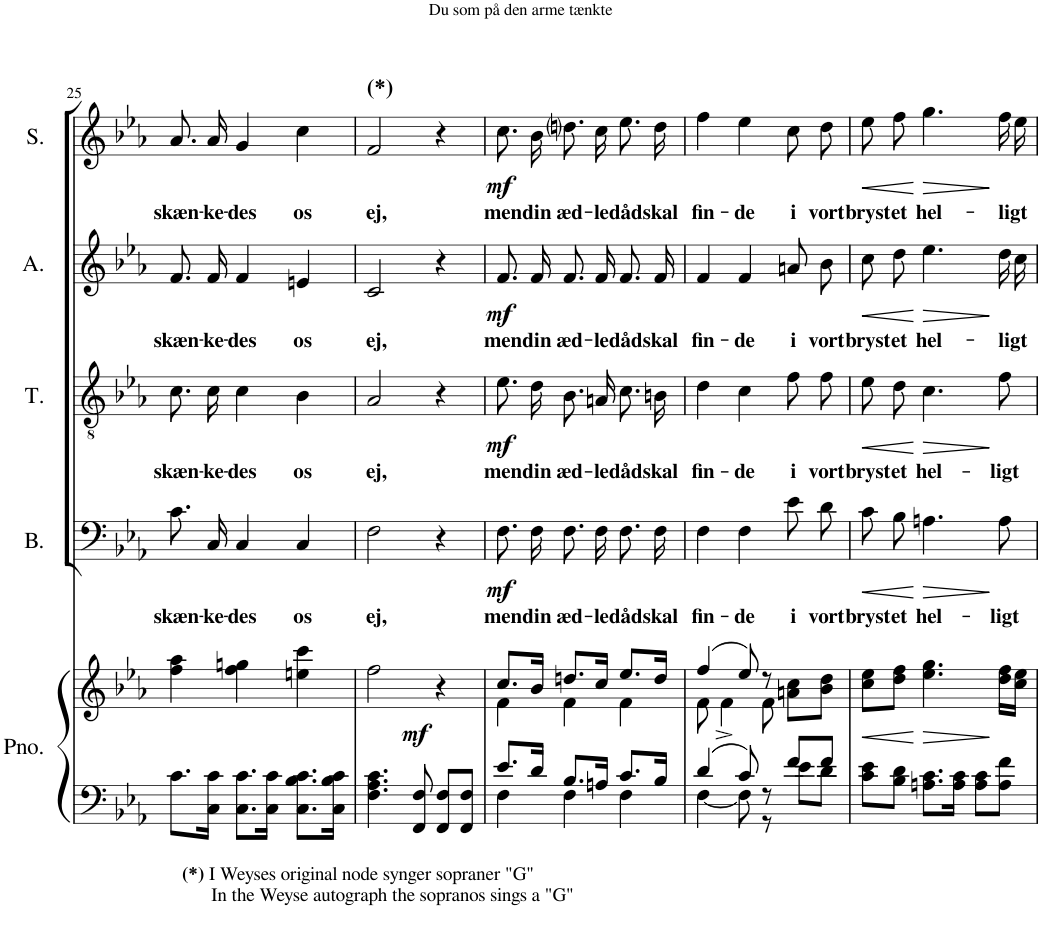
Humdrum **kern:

**kern	**kern	**dynam	**kern	**text	**dynam	**kern	**text	**dynam	**kern	**text	**dynam	**kern	**text	**dynam
*part5	*part5	*part5	*part4	*part4	*part4	*part3	*part3	*part3	*part2	*part2	*part2	*part1	*part1	*part1
*staff6	*staff5	*staff5/6	*staff4	*staff4	*staff4	*staff3	*staff3	*staff3	*staff2	*staff2	*staff2	*staff1	*staff1	*staff1
*I"Pianoforte	*	*	*I"Bassi	*	*	*I"Tenori	*	*	*I"Contralti	*	*	*I"Soprani	*	*
*I'Pno.	*	*	*I'B.	*	*	*I'T.	*	*	*	*	*	*I'S.	*	*
!!LO:PB:g=z
*clefF4	*clefG2	*	*clefF4	*	*	*clefGv2	*	*	*clefG2	*	*	*clefG2	*	*
*k[b-e-a-]	*k[b-e-a-]	*	*k[b-e-a-]	*	*	*k[b-e-a-]	*	*	*k[b-e-a-]	*	*	*k[b-e-a-]	*	*
*M3/4	*M3/4	*	*M3/4	*	*	*M3/4	*	*	*M3/4	*	*	*M3/4	*	*
=25	=25	=25	=25	=25	=25	=25	=25	=25	=25	=25	=25	=25	=25	=25
!	!	!	!	!LO:LY:b	!	!	!LO:LY:b	!	!	!LO:LY:b	!	!	!LO:LY:b	!
8.c\L	4ff\ 4aa-\	.	8.c\L	skæn-	.	8.c\L	skæn-	.	8.f/L	skæn-	.	8.a-/L	skæn-	.
!	!	!	!	!LO:LY:b	!	!	!LO:LY:b	!	!	!LO:LY:b	!	!	!LO:LY:b	!
16C\ 16c\Jk	.	.	16C\Jk	-ke-	.	16c\Jk	-ke-	.	16f/Jk	-ke-	.	16a-/Jk	-ke-	.
!	!	!	!	!LO:LY:b	!	!	!LO:LY:b	!	!	!LO:LY:b	!	!	!LO:LY:b	!
8.C\ 8.c\L	4ff\ 4ggn\	.	4C/	-des	.	4c\	-des	.	4f/	-des	.	4g/	-des	.
16C\ 16c\Jk	.	.	.	.	.	.	.	.	.	.	.	.	.	.
!	!	!	!	!LO:LY:b	!	!	!LO:LY:b	!	!	!LO:LY:b	!	!	!LO:LY:b	!
8.C\ 8.B-\ 8.c\L	4een\ 4ccc\	.	4C/	os	.	4B-\	os	.	4en/	os	.	4cc\	os	.
16C\ 16B-\ 16c\Jk	.	.	.	.	.	.	.	.	.	.	.	.	.	.
=26	=26	=26	=26	=26	=26	=26	=26	=26	=26	=26	=26	=26	=26	=26
!	!	!	!	!	!	!	!	!	!	!	!	!LO:TX:a:B:t=(*)	!	!
!LO:TX:b:B:t=(*)	!	!	!	!	!	!	!	!	!	!	!	!	!	!
!LO:TX:b:t=I Weyses original node synger sopraner "G"	!	!	!	!	!	!	!	!	!	!	!	!	!	!
!LO:TX:b:t=In the Weyse autograph the sopranos sings a "G"	!	!	!	!	!	!	!	!	!	!	!	!	!	!
!	!	!	!	!LO:LY:b	!	!	!LO:LY:b	!	!	!LO:LY:b	!	!	!LO:LY:b	!
*	*^	*	*	*	*	*	*	*	*	*	*	*	*	*
4.F\ 4.A-\ 4.c\	2ff\	4.ryy	.	2F\	ej,	.	2A-/	ej,	.	2c/	ej,	.	2f/	ej,	.
!	!	!	!LO:DY:b	!	!	!	!	!	!	!	!	!	!	!	!
8FF/ 8F/	.	4.ryy	mf	.	.	.	.	.	.	.	.	.	.	.	.
8FF/ 8F/L	4r	.	.	4r	.	.	4r	.	.	4r	.	.	4r	.	.
8FF/ 8F/J	.	.	.	.	.	.	.	.	.	.	.	.	.	.	.
=27	=27	=27	=27	=27	=27	=27	=27	=27	=27	=27	=27	=27	=27	=27	=27
*^	*	*	*	*	*	*	*	*	*	*	*	*	*	*	*
!	!	!	!	!	!	!LO:LY:b	!LO:DY:b	!	!LO:LY:b	!LO:DY:b	!	!LO:LY:b	!LO:DY:b	!	!LO:LY:b	!LO:DY:b
8.e-/L	4F\	8.cc/L	4f\	.	8.F\L	men	mf	8.e-\L	men	mf	8.f/L	men	mf	8.cc\L	men	mf
!	!	!	!	!	!	!LO:LY:b	!	!	!LO:LY:b	!	!	!LO:LY:b	!	!	!LO:LY:b	!
16d/Jk	.	16b-/Jk	.	.	16F\Jk	din	.	16d\Jk	din	.	16f/Jk	din	.	16b-\Jk	din	.
!	!	!	!	!	!	!LO:LY:b	!	!	!LO:LY:b	!	!	!LO:LY:b	!	!	!LO:LY:b	!
8.B-/L	4F\	8.ddn/L	4f\	.	8.F\L	æd-	.	8.B-/L	æd-	.	8.f/L	æd-	.	8.ddni\L	æd-	.
!	!	!	!	!	!	!LO:LY:b	!	!	!LO:LY:b	!	!	!LO:LY:b	!	!	!LO:LY:b	!
16An/Jk	.	16cc/Jk	.	.	16F\Jk	-le	.	16An/Jk	-le	.	16f/Jk	-le	.	16cc\Jk	-le	.
!	!	!	!	!	!	!LO:LY:b	!	!	!LO:LY:b	!	!	!LO:LY:b	!	!	!LO:LY:b	!
8.c/L	4F\	8.ee-/L	4f\	.	8.F\L	dåd	.	8.c\L	dåd	.	8.f/L	dåd	.	8.ee-\L	dåd	.
!	!	!	!	!	!	!LO:LY:b	!	!	!LO:LY:b	!	!	!LO:LY:b	!	!	!LO:LY:b	!
16B-/Jk	.	16dd/Jk	.	.	16F\Jk	skal	.	16Bn\Jk	skal	.	16f/Jk	skal	.	16dd\Jk	skal	.
=28	=28	=28	=28	=28	=28	=28	=28	=28	=28	=28	=28	=28	=28	=28	=28	=28
!	!	!	!	!	!	!LO:LY:b	!	!	!LO:LY:b	!	!	!LO:LY:b	!	!	!LO:LY:b	!
4d/	[4F\	(4ff/	8f\	.	4F\	fin-	.	4d\	fin-	.	4f/	fin-	.	4ff\	fin-	.
.	.	.	4f^\	.	.	.	.	.	.	.	.	.	.	.	.	.
!	!	!	!	!	!	!LO:LY:b	!	!	!LO:LY:b	!	!	!LO:LY:b	!	!	!LO:LY:b	!
8c/	8F\]	8ee-/)	.	.	4F\	-de	.	4c\	-de	.	4f/	-de	.	4ee-\	-de	.
8r	8r	8r	8f\	.	.	.	.	.	.	.	.	.	.	.	.	.
!	!	!	!	!	!	!LO:LY:b	!	!	!LO:LY:b	!	!	!LO:LY:b	!	!	!LO:LY:b	!
8f/L	8e-\L	4ryy	8an\ 8cc\L	.	8e-\L	i	.	8f\L	i	.	8an/L	i	.	8cc\L	i	.
!	!	!	!	!	!	!LO:LY:b	!	!	!LO:LY:b	!	!	!LO:LY:b	!	!	!LO:LY:b	!
8f/J	8d\J	.	8b-\ 8dd\J	.	8d\J	vort	.	8f\J	vort	.	8b-/J	vort	.	8dd\J	vort	.
=29	=29	=29	=29	=29	=29	=29	=29	=29	=29	=29	=29	=29	=29	=29	=29	=29
!	!	!	!	!LO:HP:b	!	!LO:LY:b	!LO:HP:b	!	!LO:LY:b	!LO:HP:b	!	!LO:LY:b	!LO:HP:b	!	!LO:LY:b	!LO:HP:b
*v	*v	*	*	*	*	*	*	*	*	*	*	*	*	*	*	*
*	*v	*v	*	*	*	*	*	*	*	*	*	*	*	*	*
8c\ 8e-\L	8cc\ 8ee-\L	<	8c\L	bryst	<	8e-\L	bryst	<	8cc\L	bryst	<	8ee-\L	bryst	<
!	!	!	!	!LO:LY:b	!	!	!LO:LY:b	!	!	!LO:LY:b	!	!	!LO:LY:b	!
8B-\ 8d\J	8dd\ 8ff\J	.	8B-\J	et	.	8d\J	et	.	8dd\J	et	.	8ff\J	et	.
!	!	!LO:HP:n=1:b	!	!LO:LY:b	!LO:HP:n=1:b	!	!LO:LY:b	!LO:HP:n=1:b	!	!LO:LY:b	!LO:HP:n=1:b	!	!LO:LY:b	!LO:HP:n=1:b
8.An\ 8.c\L	4.ee-\ 4.gg\	[ >	4.An\	hel-	[ >	4.c\	hel-	[ >	4.ee-\	hel-	[ >	4.gg\	hel-	[ >
16A\ 16c\Jk	.	.	.	.	.	.	.	.	.	.	.	.	.	.
8A\ 8c\L	.	.	.	.	.	.	.	.	.	.	.	.	.	.
!	!	!	!	!LO:LY:b	!	!	!LO:LY:b	!	!	!LO:LY:b	!	!	!LO:LY:b	!
8A\ 8f\J	16dd\ 16ff\LL	]	8A\	-ligt	]	8f\	-ligt	]	16dd\LL	-ligt	]	16ff\LL	-ligt	]
.	16cc\ 16ee-\JJ	.	.	.	.	.	.	.	16cc\JJ	.	.	16ee-\JJ	.	.
=	=	=	=	=	=	=	=	=	=	=	=	=	=	=
*-	*-	*-	*-	*-	*-	*-	*-	*-	*-	*-	*-	*-	*-	*-
